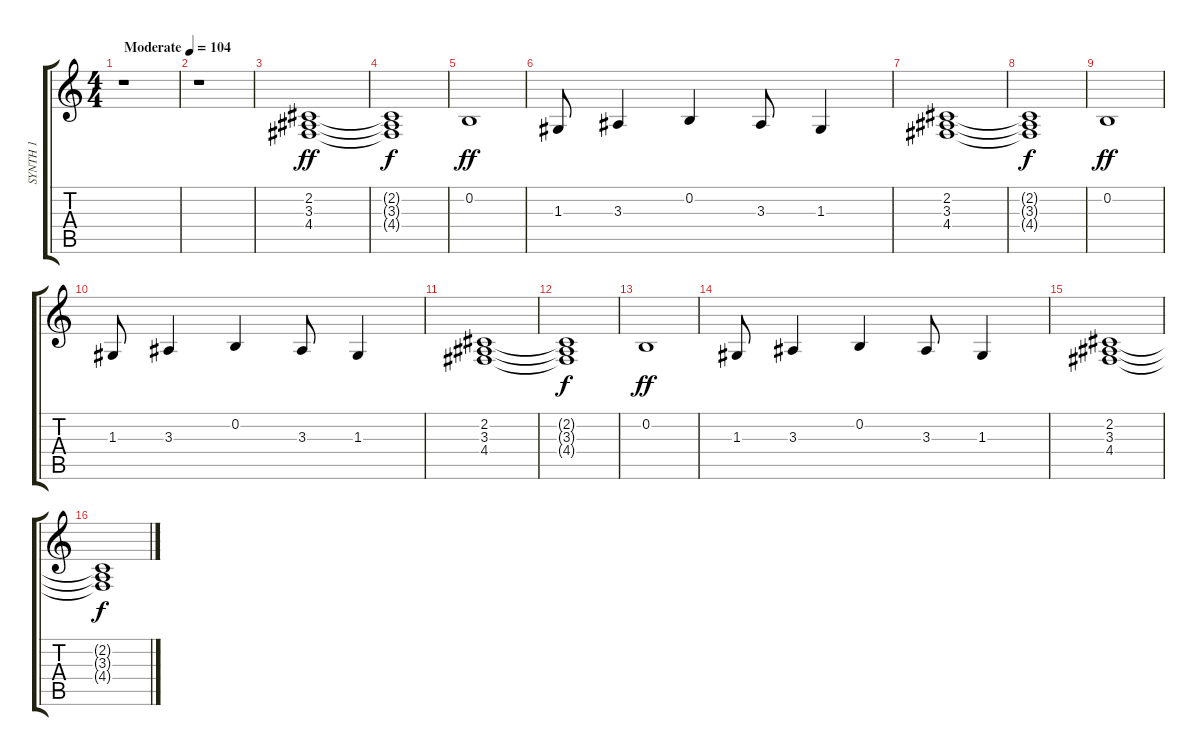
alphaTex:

\track ("SYNTH 1" "SYNTH 1") {instrument pad2warm}
\staff {score tabs}
\tuning (E4 B3 G3 D3 A2 E2) {hide}
\ts (4 4)
\tempo (104 "Moderate")
\clef g2
\ks c
r.1{dy ff instrument pad2warm} |
r.1 |
(2.2 3.3 4.4).1 |
(2.2{t} 3.3{t} 4.4{t}).1{dy f} |
0.2.1{dy ff} |
1.3.8 3.3.4 0.2.4 3.3.8 1.3.4 |
(2.2 3.3 4.4).1 |
(2.2{t} 3.3{t} 4.4{t}).1{dy f} |
0.2.1{dy ff} |
1.3.8 3.3.4 0.2.4 3.3.8 1.3.4 |
(2.2 3.3 4.4).1 |
(2.2{t} 3.3{t} 4.4{t}).1{dy f} |
0.2.1{dy ff} |
1.3.8 3.3.4 0.2.4 3.3.8 1.3.4 |
(2.2 3.3 4.4).1 |
(2.2{t} 3.3{t} 4.4{t}).1{dy f}
